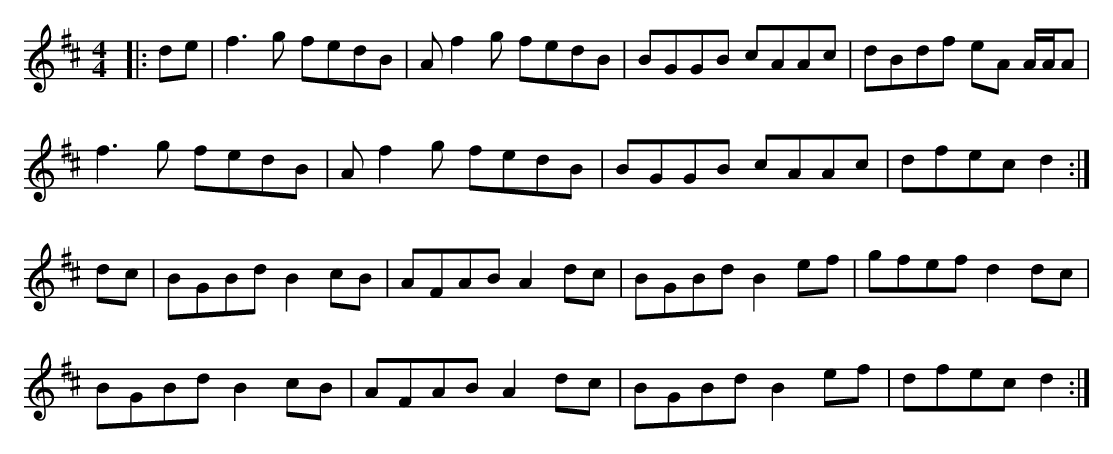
X:1
M:4/4
K:D
|:de|f3g fedB|Af2g fedB|BGGB cAAc|dBdf eA A/A/A|
f3g fedB|Af2g fedB|BGGB cAAc|dfecd2:|
dc|BGBd B2cB|AFAB A2 dc|BGBd B2ef|gfef d2dc|
BGBd B2cB|AFAB A2 dc|BGBd B2ef|dfecd2:|
